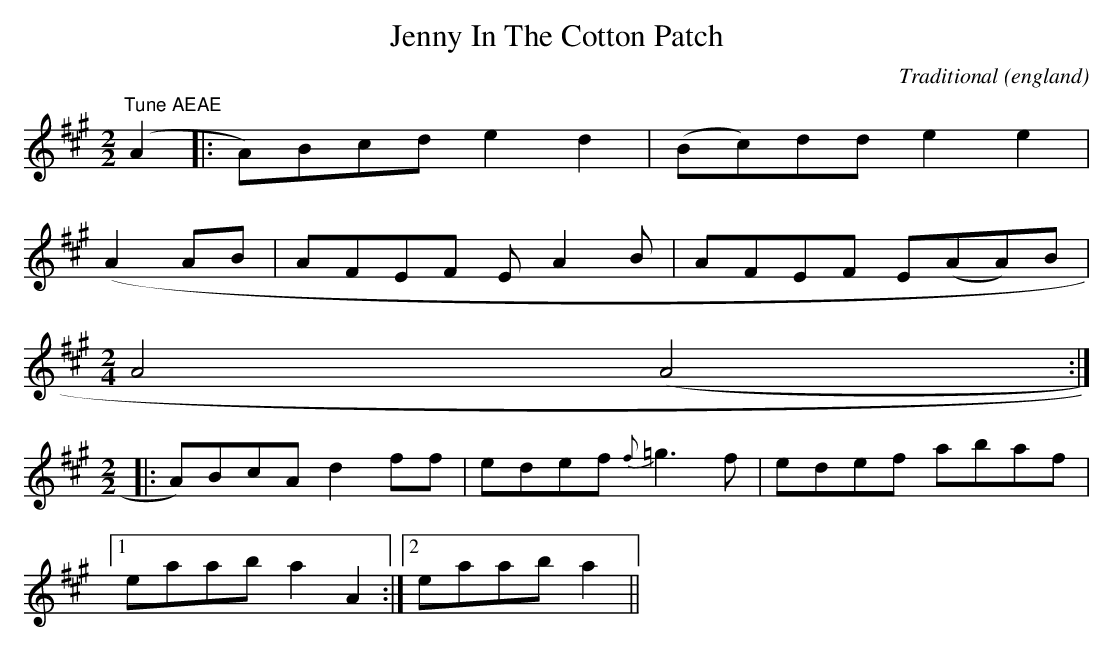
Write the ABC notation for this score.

X:1
T:Jenny In The Cotton Patch
O:england
C:Traditional
K:A
M:2/2
L:1/8
"Tune AEAE" (A2|:A)Bcd e2 d2 | (Bc)dd e2 e2 |
(+eB+ +e2c2+) +ce+ A2 AB | AFEF E A2 B | AFEF E(AA)B |
M:2/4
A4 (A4:|
M:2/2
|:A)BcA d2 ff | edef {f}=g3 f | edef abaf |
[1 eaab a2 A2 :|[2 eaab a2 ||
